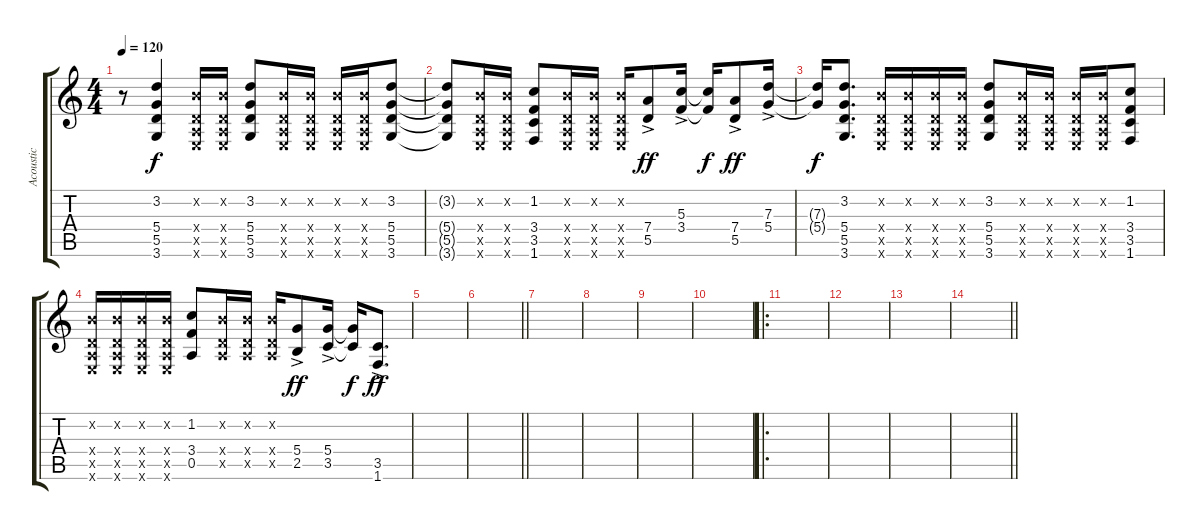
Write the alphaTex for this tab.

\track ("Acoustic" "Acoustic") {instrument acousticguitarsteel}
\staff {score tabs}
\tuning (E4 B3 G3 D3 A2 E2) {hide}
\ts (4 4)
\tempo 120
\clef g2
\ks c
r.8{dy ff} (3.2 5.4 5.5 3.6).4{dy f} (0.2{x} 0.4{x} 0.5{x} 0.6{x}).16 (0.2{x} 0.4{x} 0.5{x} 0.6{x}).16 (3.2 5.4 5.5 3.6).8 (0.2{x} 0.4{x} 0.5{x} 0.6{x}).16 (0.2{x} 0.4{x} 0.5{x} 0.6{x}).16 (0.2{x} 0.4{x} 0.5{x} 0.6{x}).16 (0.2{x} 0.4{x} 0.5{x} 0.6{x}).16 (3.2 5.4 5.5 3.6).8 |
(3.2{t} 5.4{t} 5.5{t} 3.6{t}).8 (0.2{x} 0.4{x} 0.5{x} 0.6{x}).16 (0.2{x} 0.4{x} 0.5{x} 0.6{x}).16 (1.2 3.4 3.5 1.6).8 (0.2{x} 0.4{x} 0.5{x} 0.6{x}).16 (0.2{x} 0.4{x} 0.5{x} 0.6{x}).16 (0.2{x} 0.4{x} 0.5{x} 0.6{x}).16 (7.4 5.5{ac}).8{dy ff} (5.3 3.4{ac}).16 (5.3{t} 3.4{t}).16{dy f} (7.4 5.5{ac}).8{dy ff} (7.3{ac} 5.4).16 |
(7.3{t} 5.4{t}).16{dy f} (3.2 5.4 5.5 3.6).8{d} (0.2{x} 0.4{x} 0.5{x} 0.6{x}).16 (0.2{x} 0.4{x} 0.5{x} 0.6{x}).16 (0.2{x} 0.4{x} 0.5{x} 0.6{x}).16 (0.2{x} 0.4{x} 0.5{x} 0.6{x}).16 (3.2 5.4 5.5 3.6).8 (0.2{x} 0.4{x} 0.5{x} 0.6{x}).16 (0.2{x} 0.4{x} 0.5{x} 0.6{x}).16 (0.2{x} 0.4{x} 0.5{x} 0.6{x}).16 (0.2{x} 0.4{x} 0.5{x} 0.6{x}).16 (1.2 3.4 3.5 1.6).8 |
(0.2{x} 0.4{x} 0.5{x} 0.6{x}).16 (0.2{x} 0.4{x} 0.5{x} 0.6{x}).16 (0.2{x} 0.4{x} 0.5{x} 0.6{x}).16 (0.2{x} 0.4{x} 0.5{x} 0.6{x}).16 (1.2 3.4 0.5).8 (0.2{x} 0.4{x} 0.5{x}).16 (0.2{x} 0.4{x} 0.5{x}).16 (0.2{x} 0.4{x} 0.5{x}).16 (5.4 2.5{ac}).8{dy ff} (5.4{ac} 3.5).16 (5.4{t} 3.5{t}).16{dy f} (3.5 1.6{ac}).8{d dy ff} |
|
\barLineRight lightlight
|
|
|
|
|
\ro
|
|
|
\barLineRight lightlight
